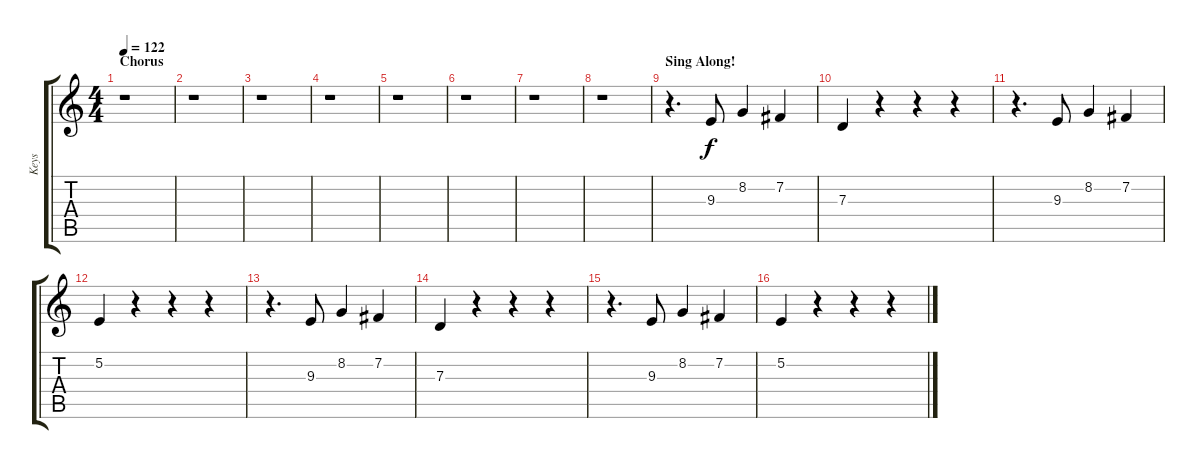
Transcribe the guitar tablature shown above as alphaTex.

\track ("Keys" "Keys") {instrument pad3polysynth}
\staff {score tabs}
\tuning (E4 B3 G3 D3 A2 E2) {hide}
\ts (4 4)
\section ("" "Chorus")
\tempo 122
\clef g2
\ks c
r.1{dy f} |
r.1 |
r.1 |
r.1 |
r.1 |
r.1 |
r.1 |
r.1 |
\section ("" "Sing Along!")
r.4{d} 9.3.8 8.2.4 7.2.4 |
7.3.4 r.4 r.4 r.4 |
r.4{d} 9.3.8 8.2.4 7.2.4 |
5.2.4 r.4 r.4 r.4 |
r.4{d} 9.3.8 8.2.4 7.2.4 |
7.3.4 r.4 r.4 r.4 |
r.4{d} 9.3.8 8.2.4 7.2.4 |
5.2.4 r.4 r.4 r.4
